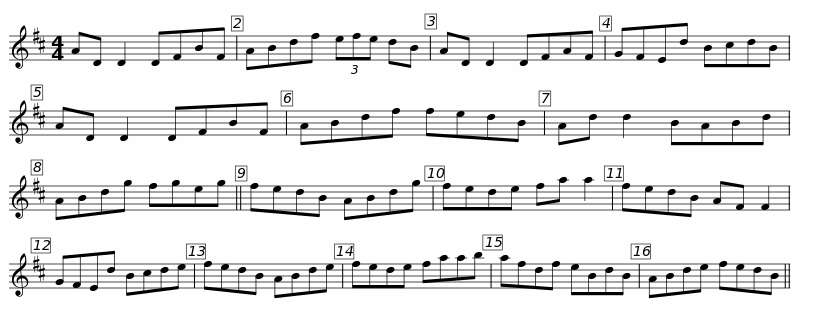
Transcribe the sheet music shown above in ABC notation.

X:1
L:1/8
M:4/4
I:linebreak $
K:D
V:1 treble
V:1
 AD D2 DFBF | ABdf (3efe dB | AD D2 DFAF | GFEd BcdB | AD D2 DFBF |$ %5
 ABdf fedB | Ad d2 BABd | ABdg fgeg || fedB ABdg | fede fa a2 | %10
 fedB AF F2 |$ GFEd Bcde | fedB ABde | fede faab | afdf eBdB | %15
 ABde fedB || %16
